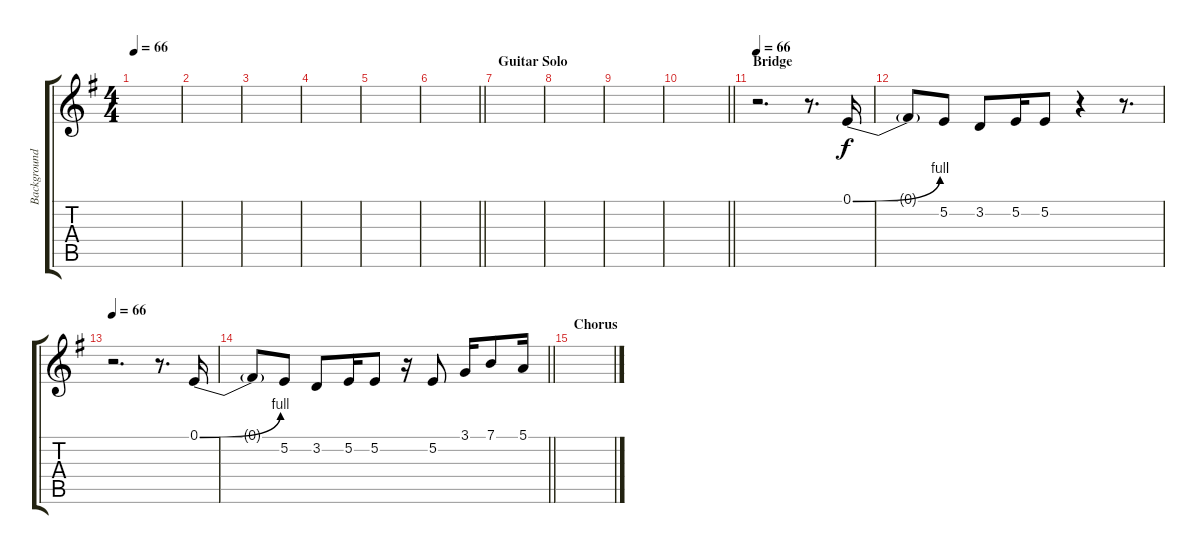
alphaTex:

\track ("Background Voice" "Background") {instrument lead1square}
\staff {score tabs}
\tuning (E4 B3 G3 D3 A2 D2) {hide}
\ts (4 4)
\tempo 66
\clef g2
\ks g
|
|
|
|
|
\barLineRight lightlight
|
\section ("" "Guitar Solo")
|
|
|
\barLineRight lightlight
|
\section ("" "Bridge")
\tempo 66
r.2{d} r.8{d} 0.1{be (bend 0 0 60 4)}.16{balance 8} |
0.1{t}.8 5.2.8 3.2.8 5.2.16 5.2.8 r.4 r.8{d} |
\tempo 66
r.2{d} r.8{d} 0.1{be (bend 0 0 60 4)}.16 |
\barLineRight lightlight
0.1{t}.8 5.2.8 3.2.8 5.2.16 5.2.8 r.16 5.2.8 3.1.16 7.1.8 5.1.16 |
\section ("" "Chorus")
